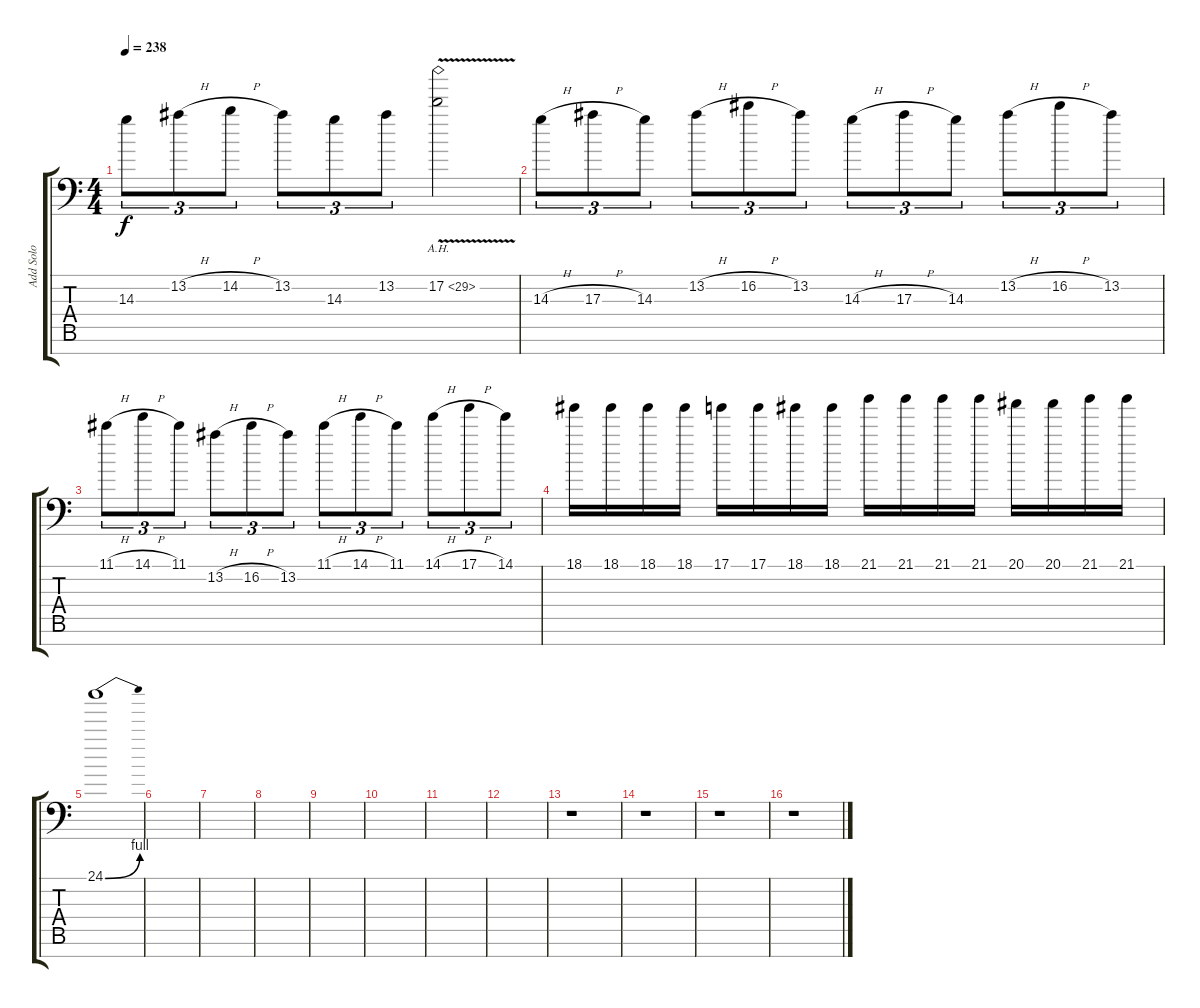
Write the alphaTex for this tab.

\track ("Add Solo" "Add Solo") {instrument distortionguitar}
\staff {score tabs}
\tuning (D4 A3 F3 C3 G2 D2 A1) {hide}
\ts (4 4)
\tempo 238
\clef f4
\ks c
14.3.8{tu (3 2) dy f} 13.2{h}.8{tu (3 2)} 14.2{h}.8{tu (3 2)} 13.2.8{tu (3 2)} 14.3.8{tu (3 2)} 13.2.8{tu (3 2)} 17.2{ah 12 v}.2 |
14.3{h}.8{tu (3 2)} 17.3{h}.8{tu (3 2)} 14.3.8{tu (3 2)} 13.2{h}.8{tu (3 2)} 16.2{h}.8{tu (3 2)} 13.2.8{tu (3 2)} 14.3{h}.8{tu (3 2)} 17.3{h}.8{tu (3 2)} 14.3.8{tu (3 2)} 13.2{h}.8{tu (3 2)} 16.2{h}.8{tu (3 2)} 13.2.8{tu (3 2)} |
11.1{h}.8{tu (3 2)} 14.1{h}.8{tu (3 2)} 11.1.8{tu (3 2)} 13.2{h}.8{tu (3 2)} 16.2{h}.8{tu (3 2)} 13.2.8{tu (3 2)} 11.1{h}.8{tu (3 2)} 14.1{h}.8{tu (3 2)} 11.1.8{tu (3 2)} 14.1{h}.8{tu (3 2)} 17.1{h}.8{tu (3 2)} 14.1.8{tu (3 2)} |
18.1.16 18.1.16 18.1.16 18.1.16 17.1.16 17.1.16 18.1.16 18.1.16 21.1.16 21.1.16 21.1.16 21.1.16 20.1.16 20.1.16 21.1.16 21.1.16 |
24.1{be (bend 0 0 60 4)}.1 |
|
|
|
|
|
|
|
r.1 |
r.1 |
r.1 |
r.1
